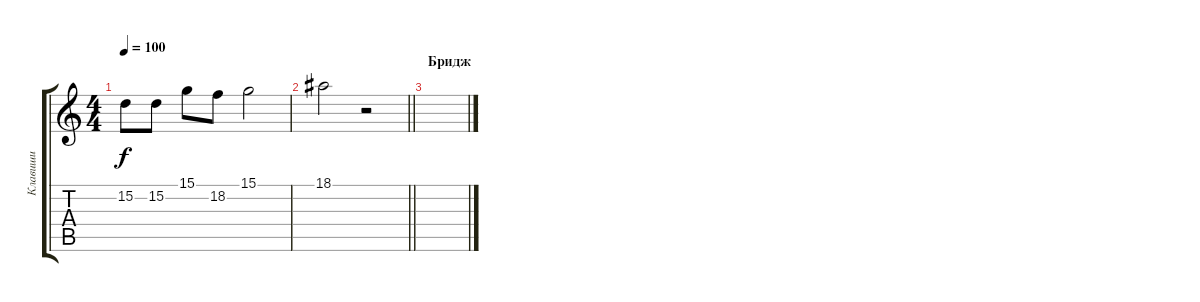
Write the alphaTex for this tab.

\track ("Клавиши" "Клавиши") {instrument brightacousticpiano}
\staff {score tabs}
\tuning (E4 B3 G3 D3 A2 E2) {hide}
\ts (4 4)
\tempo 100
\clef g2
\ks c
15.2.8{dy f} 15.2.8 15.1.8 18.2.8 15.1.2 |
\barLineRight lightlight
18.1.2 r.2 |
\section ("" "Бридж")
